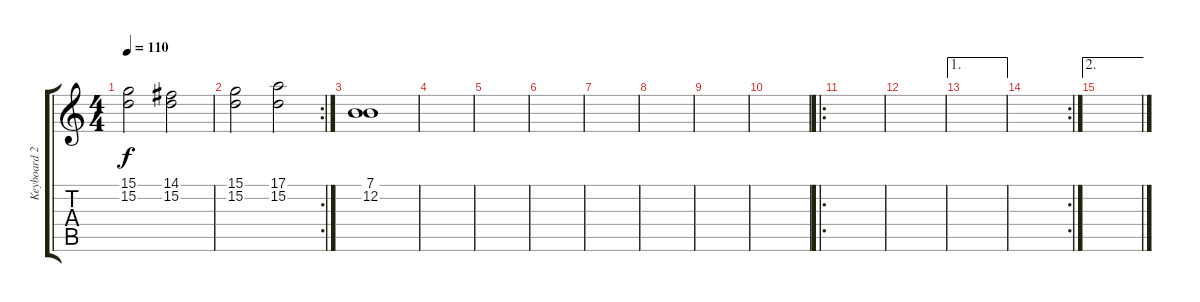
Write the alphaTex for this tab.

\track ("Keyboard 2" "Keyboard 2") {instrument stringensemble1}
\staff {score tabs}
\tuning (E4 B3 G3 D3 A2 E2) {hide}
\ts (4 4)
\tempo 110
\clef g2
\ks c
(15.1 15.2).2{dy f} (14.1 15.2).2 |
\rc 2
(15.1 15.2).2 (17.1 15.2).2 |
(7.1 12.2).1{volume 0} |
|
|
|
|
|
|
|
\ro
|
|
\ae 1
|
\rc 2
|
\ae 2
